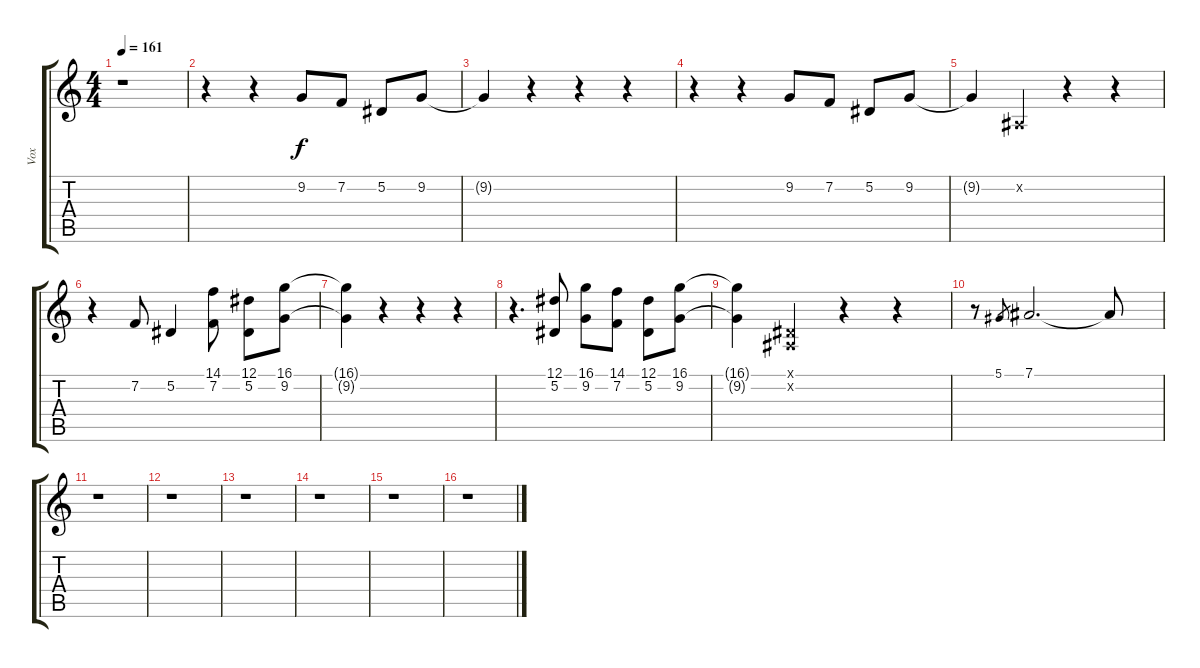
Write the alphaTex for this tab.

\track ("Vox" "Vox") {instrument lead2sawtooth}
\staff {score tabs}
\tuning (Eb4 Bb3 Gb3 Db3 Ab2 Eb2) {hide}
\ts (4 4)
\tempo 161
\clef g2
\ks c
r.1{dy f} |
r.4 r.4 9.2.8 7.2.8 5.2.8 9.2.8 |
9.2{t}.4 r.4 r.4 r.4 |
r.4 r.4 9.2.8 7.2.8 5.2.8 9.2.8 |
9.2{t}.4 0.2{x}.4 r.4 r.4 |
r.4 7.2.8 5.2.4 (14.1 7.2).8 (12.1 5.2).8 (16.1 9.2).8 |
(16.1{t} 9.2{t}).4 r.4 r.4 r.4 |
r.4{d} (12.1 5.2).8 (16.1 9.2).8 (14.1 7.2).8 (12.1 5.2).8 (16.1 9.2).8 |
(16.1{t} 9.2{t}).4 (0.1{x} 0.2{x}).4 r.4 r.4 |
r.8 5.1.8{gr} 7.1.2{d} 7.1{t}.8 |
r.1 |
r.1 |
r.1 |
r.1 |
r.1 |
r.1
